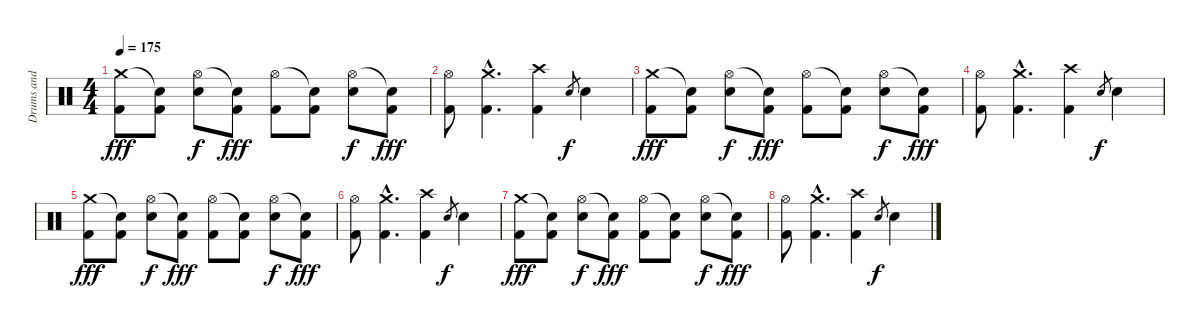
\track ("Drums and Percussion" "Drums and ") {instrument percussion}
\staff {score}
\articulation defaults
\ts (4 4)
\tempo 175
\clef neutral
\ks c
("Crash medium (hit)" "Kick (hit) 2").8{dy fff} ("Snare (hit)"{t} "Kick (hit) 2").8 ("Hi-Hat (open)" "Snare (hit) 2").8{dy f} ("Snare (hit)"{t} "Kick (hit) 2").8{dy fff} ("Hi-Hat (open)" "Kick (hit) 2").8 ("Snare (hit)"{t} "Kick (hit) 2").8 ("Hi-Hat (open)" "Snare (hit) 2").8{dy f} ("Snare (hit)"{t} "Kick (hit) 2").8{dy fff} |
("Hi-Hat (open)" "Kick (hit) 2").8 ("Crash medium (hit)"{hac} "Kick (hit) 2"{hac}).4{d} ("Crash high (hit)" "Kick (hit) 2").4 "Snare (hit) 2".8{gr dy f} "Snare (hit) 2".4 |
("Crash medium (hit)" "Kick (hit) 2").8{dy fff} ("Snare (hit)"{t} "Kick (hit) 2").8 ("Hi-Hat (open)" "Snare (hit) 2").8{dy f} ("Snare (hit)"{t} "Kick (hit) 2").8{dy fff} ("Hi-Hat (open)" "Kick (hit) 2").8 ("Snare (hit)"{t} "Kick (hit) 2").8 ("Hi-Hat (open)" "Snare (hit) 2").8{dy f} ("Snare (hit)"{t} "Kick (hit) 2").8{dy fff} |
("Hi-Hat (open)" "Kick (hit) 2").8 ("Crash medium (hit)"{hac} "Kick (hit) 2"{hac}).4{d} ("Crash high (hit)" "Kick (hit) 2").4 "Snare (hit) 2".8{gr dy f} "Snare (hit) 2".4 |
("Crash medium (hit)" "Kick (hit) 2").8{dy fff} ("Snare (hit)"{t} "Kick (hit) 2").8 ("Hi-Hat (open)" "Snare (hit) 2").8{dy f} ("Snare (hit)"{t} "Kick (hit) 2").8{dy fff} ("Hi-Hat (open)" "Kick (hit) 2").8 ("Snare (hit)"{t} "Kick (hit) 2").8 ("Hi-Hat (open)" "Snare (hit) 2").8{dy f} ("Snare (hit)"{t} "Kick (hit) 2").8{dy fff} |
("Hi-Hat (open)" "Kick (hit) 2").8 ("Crash medium (hit)"{hac} "Kick (hit) 2"{hac}).4{d} ("Crash high (hit)" "Kick (hit) 2").4 "Snare (hit) 2".8{gr dy f} "Snare (hit) 2".4 |
("Crash medium (hit)" "Kick (hit) 2").8{dy fff} ("Snare (hit)"{t} "Kick (hit) 2").8 ("Hi-Hat (open)" "Snare (hit) 2").8{dy f} ("Snare (hit)"{t} "Kick (hit) 2").8{dy fff} ("Hi-Hat (open)" "Kick (hit) 2").8 ("Snare (hit)"{t} "Kick (hit) 2").8 ("Hi-Hat (open)" "Snare (hit) 2").8{dy f} ("Snare (hit)"{t} "Kick (hit) 2").8{dy fff} |
("Hi-Hat (open)" "Kick (hit) 2").8 ("Crash medium (hit)"{hac} "Kick (hit) 2"{hac}).4{d} ("Crash high (hit)" "Kick (hit) 2").4 "Snare (hit) 2".8{gr dy f} "Snare (hit) 2".4
